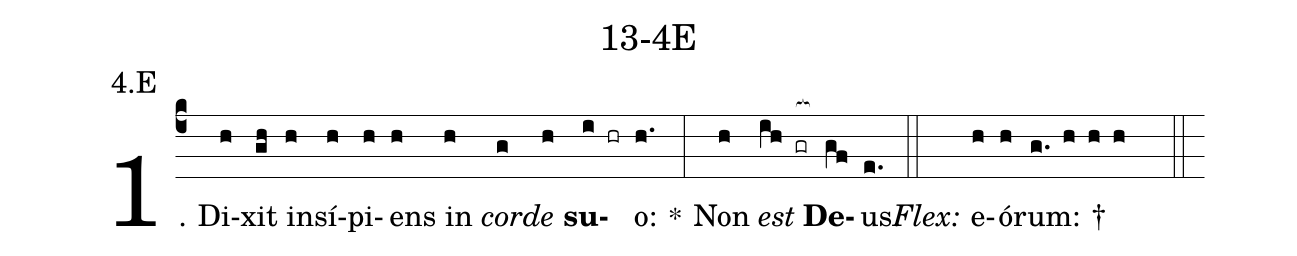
name: 13-4E;
annotation: 4.E;
%%
(c4)1. Di(h)xit(gh) in(h)sí(h)pi(h)ens(h) in(h) <i>cor</i>(g)<i>de</i>(h) <b>su</b>(i hr)o:(h.) *(:) Non(h) <i>est</i>(ih gr[ocb:1{]) <b>De</b>(gf[ocb:0}])us.(e.) (::)
<i>Flex:</i>()  e(h)ó(h)rum: †(g. h h h  ::)
